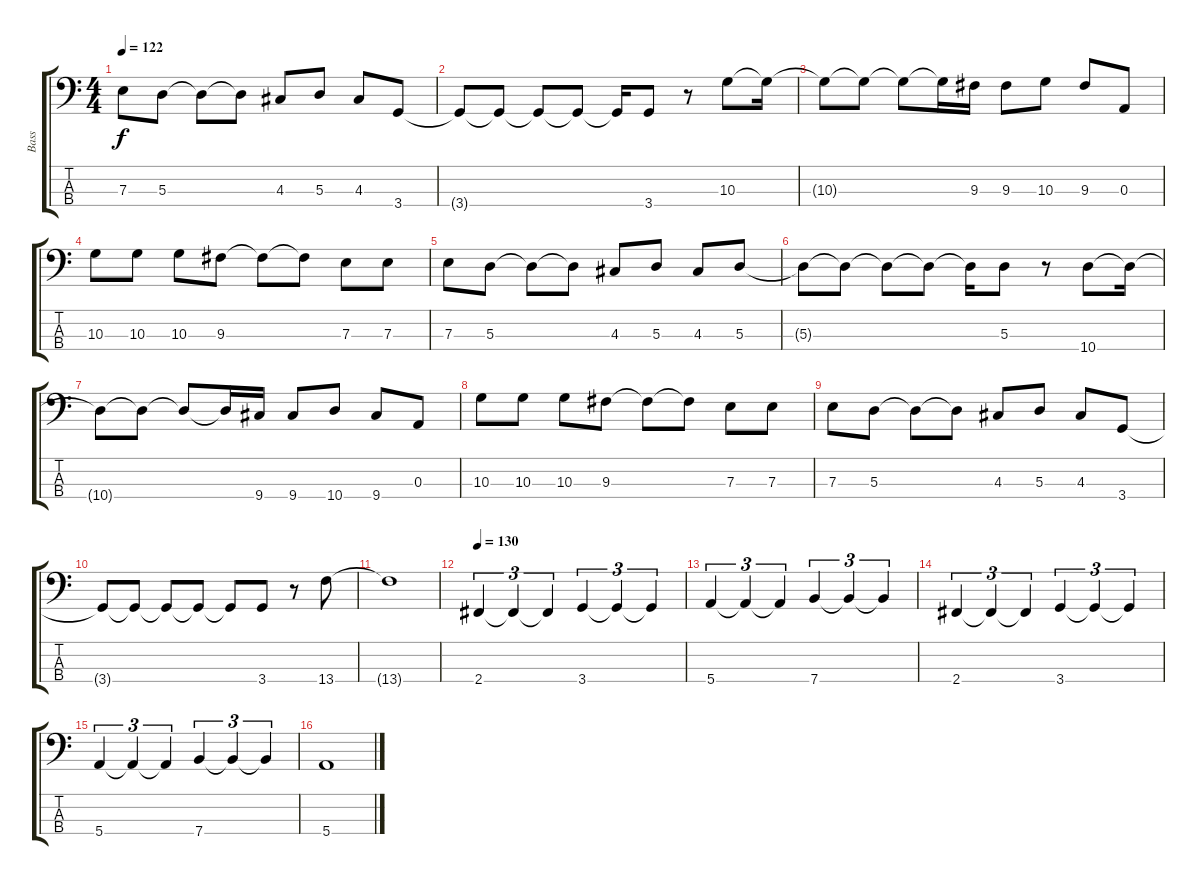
\track ("Bass" "Bass") {instrument electricbassfinger}
\staff {score tabs}
\tuning (G2 D2 A1 E1) {hide}
\ts (4 4)
\tempo 122
\clef f4
\ks c
7.3.8{dy f} 5.3.8 5.3{t}.8 5.3{t}.8 4.3.8 5.3.8 4.3.8 3.4.8 |
3.4{t}.8 3.4{t}.8 3.4{t}.8 3.4{t}.8 3.4{t}.16 3.4.8 r.8 10.3.8 10.3{t}.16 |
10.3{t}.8 10.3{t}.8 10.3{t}.8 10.3{t}.16 9.3.16 9.3.8 10.3.8 9.3.8 0.3.8 |
10.3.8 10.3.8 10.3.8 9.3.8 9.3{t}.8 9.3{t}.8 7.3.8 7.3.8 |
7.3.8 5.3.8 5.3{t}.8 5.3{t}.8 4.3.8 5.3.8 4.3.8 5.3.8 |
5.3{t}.8 5.3{t}.8 5.3{t}.8 5.3{t}.8 5.3{t}.16 5.3.8 r.8 10.4.8 10.4{t}.16 |
10.4{t}.8 10.4{t}.8 10.4{t}.8 10.4{t}.16 9.4.16 9.4.8 10.4.8 9.4.8 0.3.8 |
10.3.8 10.3.8 10.3.8 9.3.8 9.3{t}.8 9.3{t}.8 7.3.8 7.3.8 |
7.3.8 5.3.8 5.3{t}.8 5.3{t}.8 4.3.8 5.3.8 4.3.8 3.4.8 |
3.4{t}.8 3.4{t}.8 3.4{t}.8 3.4{t}.8 3.4{t}.8 3.4.8 r.8 13.4.8 |
13.4{t}.1 |
\tempo 130
2.4.4{tu (3 2)} 2.4{t}.4{tu (3 2)} 2.4{t}.4{tu (3 2)} 3.4.4{tu (3 2)} 3.4{t}.4{tu (3 2)} 3.4{t}.4{tu (3 2)} |
5.4.4{tu (3 2)} 5.4{t}.4{tu (3 2)} 5.4{t}.4{tu (3 2)} 7.4.4{tu (3 2)} 7.4{t}.4{tu (3 2)} 7.4{t}.4{tu (3 2)} |
2.4.4{tu (3 2)} 2.4{t}.4{tu (3 2)} 2.4{t}.4{tu (3 2)} 3.4.4{tu (3 2)} 3.4{t}.4{tu (3 2)} 3.4{t}.4{tu (3 2)} |
5.4.4{tu (3 2)} 5.4{t}.4{tu (3 2)} 5.4{t}.4{tu (3 2)} 7.4.4{tu (3 2)} 7.4{t}.4{tu (3 2)} 7.4{t}.4{tu (3 2)} |
5.4.1
